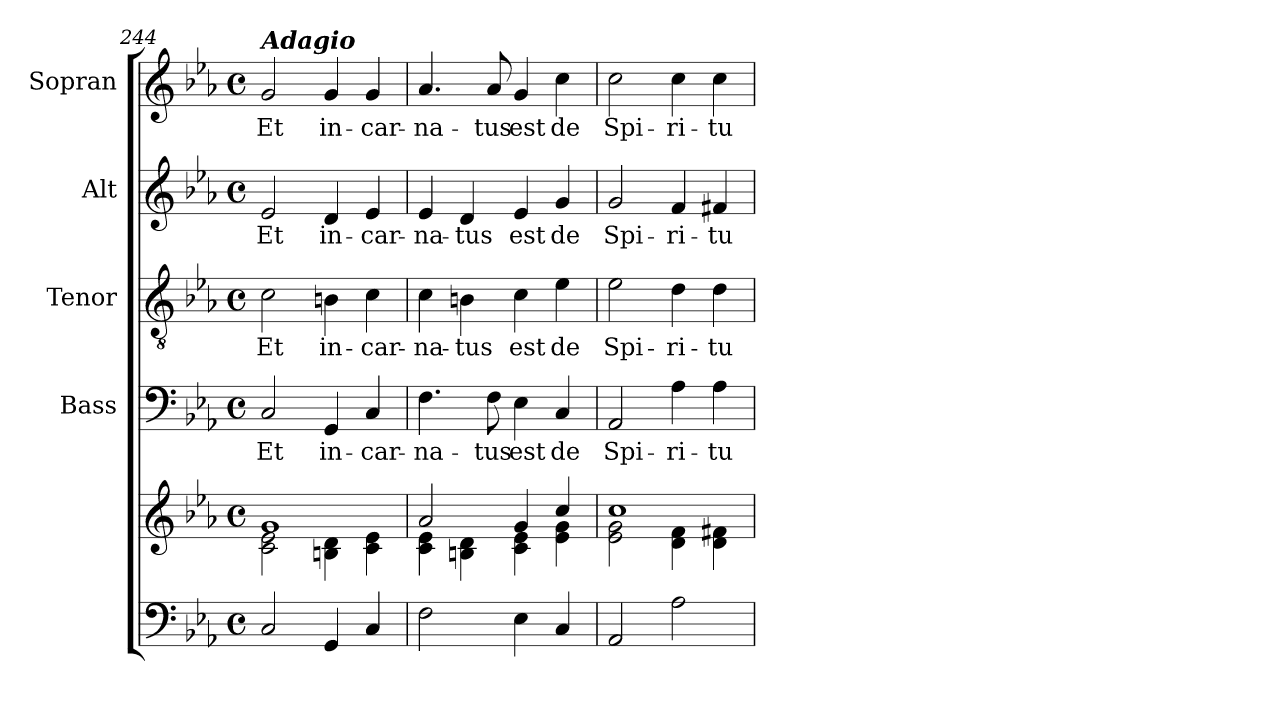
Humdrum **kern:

**kern	**kern	**kern	**text	**kern	**text	**kern	**text	**kern	**text
*part5	*part5	*part4	*part4	*part3	*part3	*part2	*part2	*part1	*part1
*staff6	*staff5	*staff4	*staff4	*staff3	*staff3	*staff2	*staff2	*staff1	*staff1
*	*	*I"Bass	*	*I"Tenor	*	*I"Alt	*	*I"Sopran	*
*	*	*I'B.	*	*I'T.	*	*I'A.	*	*I'S.	*
*clefF4	*clefG2	*clefF4	*	*clefGv2	*	*clefG2	*	*clefG2	*
*k[b-e-a-]	*k[b-e-a-]	*k[b-e-a-]	*	*k[b-e-a-]	*	*k[b-e-a-]	*	*k[b-e-a-]	*
*E-:	*E-:	*E-:	*	*E-:	*	*E-:	*	*E-:	*
*M4/4	*M4/4	*M4/4	*	*M4/4	*	*M4/4	*	*M4/4	*
*met(c)	*met(c)	*met(c)	*	*met(c)	*	*met(c)	*	*met(c)	*
=244	=244	=244	=244	=244	=244	=244	=244	=244	=244
*	*^	*	*	*	*	*	*	*	*
!	!	!	!	!	!	!	!	!	!LO:TX:a:Bi:t=Adagio	!
!	!	!	!	!LO:LY:b	!	!LO:LY:b	!	!LO:LY:b	!	!LO:LY:b
2C/	1g	2c\ 2e-\	2C/	Et	2c\	Et	2e-/	Et	2g/	Et
!	!	!	!	!LO:LY:b	!	!LO:LY:b	!	!LO:LY:b	!	!LO:LY:b
4GG/	.	4Bn\ 4d\	4GG/	in-	4Bn\	in-	4d/	in-	4g/	in-
!	!	!	!	!LO:LY:b	!	!LO:LY:b	!	!LO:LY:b	!	!LO:LY:b
4C/	.	4c\ 4e-\	4C/	-car-	4c\	-car-	4e-/	-car-	4g/	-car-
=245	=245	=245	=245	=245	=245	=245	=245	=245	=245	=245
!	!	!	!	!LO:LY:b	!	!LO:LY:b	!	!LO:LY:b	!	!LO:LY:b
2F\	2a-/	4c\ 4e-\	4.F\	-na-	4c\	-na-	4e-/	-na-	4.a-/	-na-
!	!	!	!	!	!	!LO:LY:b	!	!LO:LY:b	!	!
.	.	4Bn\ 4d\	.	.	4Bn\	-tus	4d/	-tus	.	.
!	!	!	!	!LO:LY:b	!	!	!	!	!	!LO:LY:b
.	.	.	8F\	-tus	.	.	.	.	8a-/	-tus
!	!	!	!	!LO:LY:b	!	!LO:LY:b	!	!LO:LY:b	!	!LO:LY:b
4E-\	4g/	4c\ 4e-\	4E-\	est	4c\	est	4e-/	est	4g/	est
!	!	!	!	!LO:LY:b	!	!LO:LY:b	!	!LO:LY:b	!	!LO:LY:b
4C/	4cc/	4e-\ 4g\	4C/	de	4e-\	de	4g/	de	4cc\	de
=246	=246	=246	=246	=246	=246	=246	=246	=246	=246	=246
!	!	!	!	!LO:LY:b	!	!LO:LY:b	!	!LO:LY:b	!	!LO:LY:b
2AA-/	1cc	2e-\ 2g\	2AA-/	Spi-	2e-\	Spi-	2g/	Spi-	2cc\	Spi-
!	!	!	!	!LO:LY:b	!	!LO:LY:b	!	!LO:LY:b	!	!LO:LY:b
2A-\	.	4d\ 4f\	4A-\	-ri-	4d\	-ri-	4f/	-ri-	4cc\	-ri-
!	!	!	!	!LO:LY:b	!	!LO:LY:b	!	!LO:LY:b	!	!LO:LY:b
.	.	4d\ 4f#X\	4A-\	-tu	4d\	-tu	4f#X/	-tu	4cc\	-tu
*	*v	*v	*	*	*	*	*	*	*	*
=	=	=	=	=	=	=	=	=	=
*-	*-	*-	*-	*-	*-	*-	*-	*-	*-
